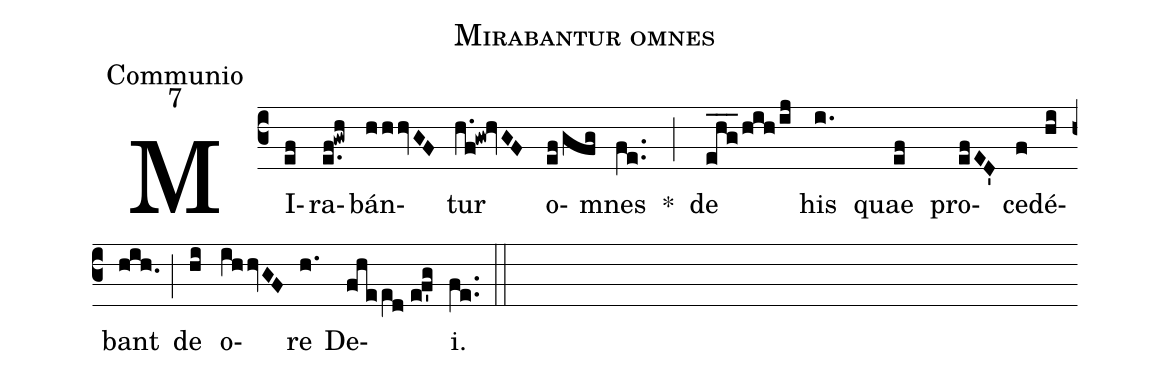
name:Mirabantur omnes;
office-part:Communio;
mode:7;
%%
(c3) MI(ef)ra(e.f!gwh)bán(hhhvGF)tur(h.f!gw!hvGF) o(ef/gfg)mnes(fe..) *(;) de(ehg___/hih/ij) his(i.) quae(ef) pro(efED')ce(f)dé(hi)bant(hih.) (;) de(hi) o(ihhvGF)re(h.) De(fhee[ll:1]d//ef'g)i.(fe..) (::)
